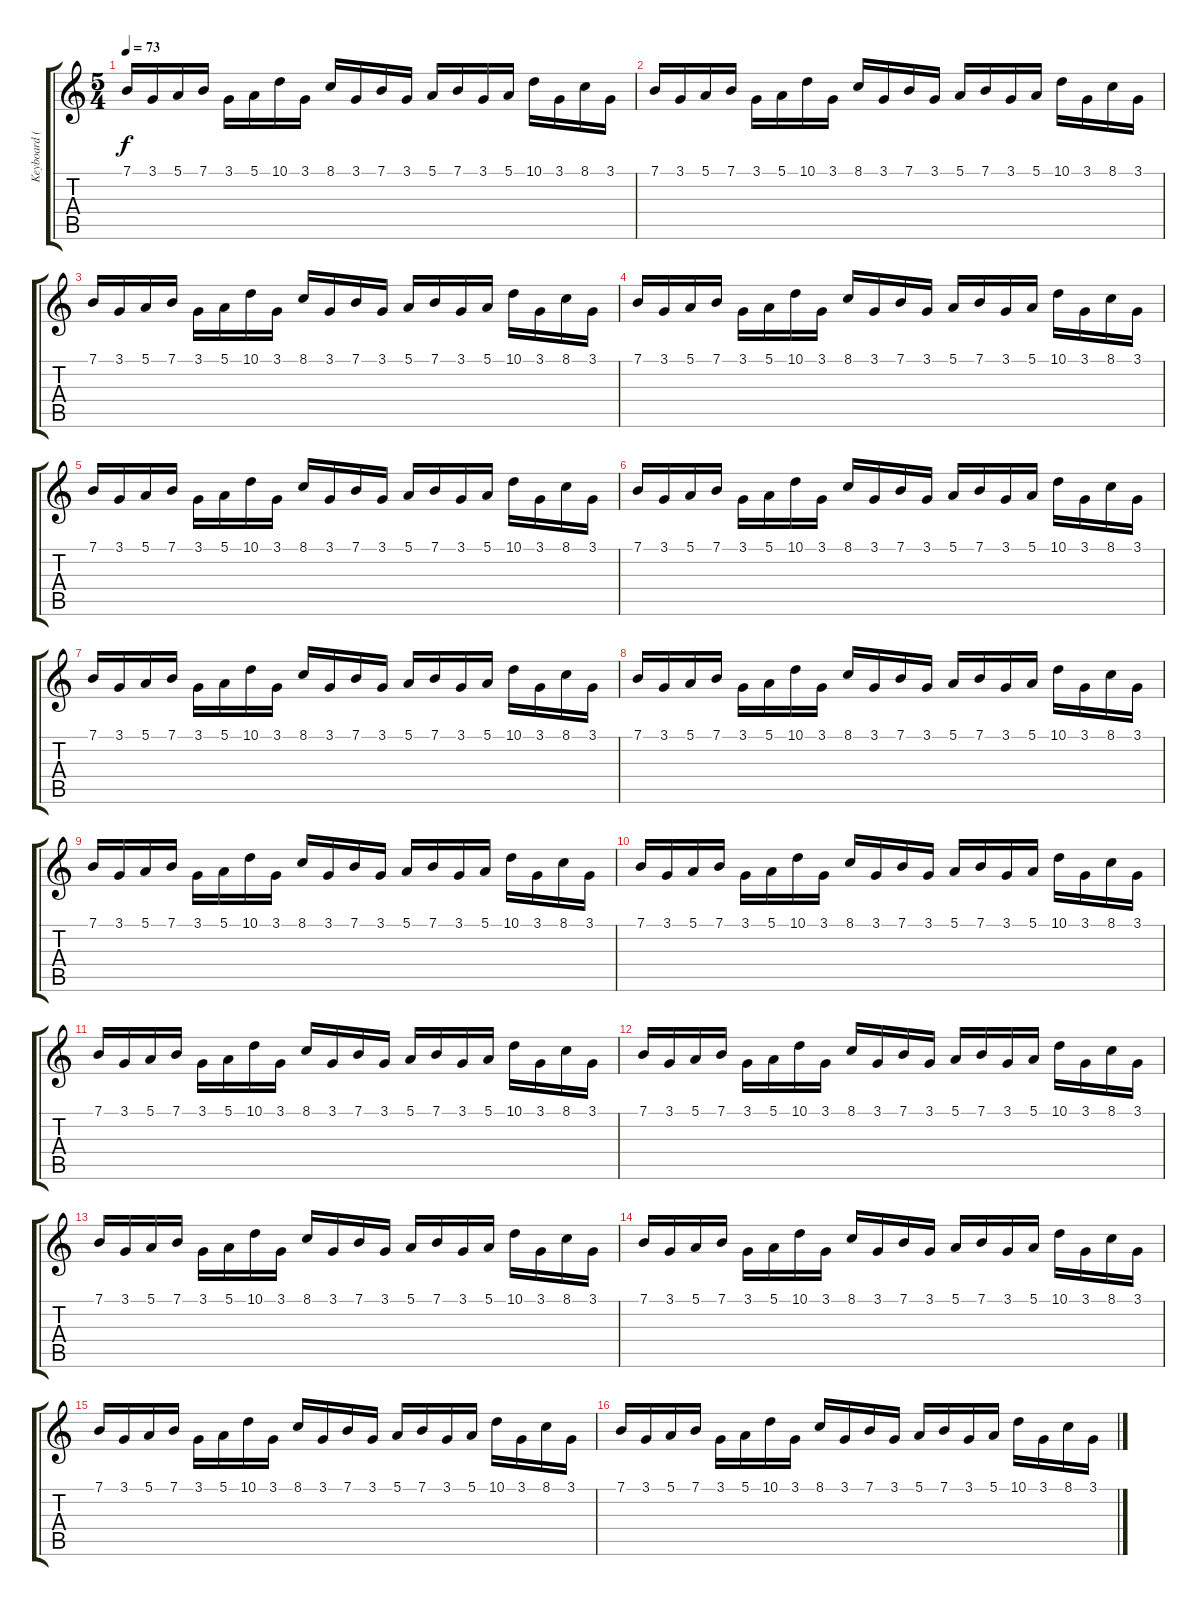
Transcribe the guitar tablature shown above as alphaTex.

\track ("Keyboard (Mark Kelly)" "Keyboard (") {instrument synthstrings1}
\staff {score tabs}
\tuning (E4 B3 G3 D3 A2 E2) {hide}
\ts (5 4)
\tempo 73
\clef g2
\ks c
7.1.16{dy f} 3.1.16 5.1.16 7.1.16 3.1.16 5.1.16 10.1.16 3.1.16 8.1.16 3.1.16 7.1.16 3.1.16 5.1.16 7.1.16 3.1.16 5.1.16 10.1.16 3.1.16 8.1.16 3.1.16 |
7.1.16 3.1.16 5.1.16 7.1.16 3.1.16 5.1.16 10.1.16 3.1.16 8.1.16 3.1.16 7.1.16 3.1.16 5.1.16 7.1.16 3.1.16 5.1.16 10.1.16 3.1.16 8.1.16 3.1.16 |
7.1.16 3.1.16 5.1.16 7.1.16 3.1.16 5.1.16 10.1.16 3.1.16 8.1.16 3.1.16 7.1.16 3.1.16 5.1.16 7.1.16 3.1.16 5.1.16 10.1.16 3.1.16 8.1.16 3.1.16 |
7.1.16 3.1.16 5.1.16 7.1.16 3.1.16 5.1.16 10.1.16 3.1.16 8.1.16 3.1.16 7.1.16 3.1.16 5.1.16 7.1.16 3.1.16 5.1.16 10.1.16 3.1.16 8.1.16 3.1.16 |
7.1.16 3.1.16 5.1.16 7.1.16 3.1.16 5.1.16 10.1.16 3.1.16 8.1.16 3.1.16 7.1.16 3.1.16 5.1.16 7.1.16 3.1.16 5.1.16 10.1.16 3.1.16 8.1.16 3.1.16 |
7.1.16 3.1.16 5.1.16 7.1.16 3.1.16 5.1.16 10.1.16 3.1.16 8.1.16 3.1.16 7.1.16 3.1.16 5.1.16 7.1.16 3.1.16 5.1.16 10.1.16 3.1.16 8.1.16 3.1.16 |
7.1.16 3.1.16 5.1.16 7.1.16 3.1.16 5.1.16 10.1.16 3.1.16 8.1.16 3.1.16 7.1.16 3.1.16 5.1.16 7.1.16 3.1.16 5.1.16 10.1.16 3.1.16 8.1.16 3.1.16 |
7.1.16 3.1.16 5.1.16 7.1.16 3.1.16 5.1.16 10.1.16 3.1.16 8.1.16 3.1.16 7.1.16 3.1.16 5.1.16 7.1.16 3.1.16 5.1.16 10.1.16 3.1.16 8.1.16 3.1.16 |
7.1.16 3.1.16 5.1.16 7.1.16 3.1.16 5.1.16 10.1.16 3.1.16 8.1.16 3.1.16 7.1.16 3.1.16 5.1.16 7.1.16 3.1.16 5.1.16 10.1.16 3.1.16 8.1.16 3.1.16 |
7.1.16 3.1.16 5.1.16 7.1.16 3.1.16 5.1.16 10.1.16 3.1.16 8.1.16 3.1.16 7.1.16 3.1.16 5.1.16 7.1.16 3.1.16 5.1.16 10.1.16 3.1.16 8.1.16 3.1.16 |
7.1.16 3.1.16 5.1.16 7.1.16 3.1.16 5.1.16 10.1.16 3.1.16 8.1.16 3.1.16 7.1.16 3.1.16 5.1.16 7.1.16 3.1.16 5.1.16 10.1.16 3.1.16 8.1.16 3.1.16 |
7.1.16 3.1.16 5.1.16 7.1.16 3.1.16 5.1.16 10.1.16 3.1.16 8.1.16 3.1.16 7.1.16 3.1.16 5.1.16 7.1.16 3.1.16 5.1.16 10.1.16 3.1.16 8.1.16 3.1.16 |
7.1.16 3.1.16 5.1.16 7.1.16 3.1.16 5.1.16 10.1.16 3.1.16 8.1.16 3.1.16 7.1.16 3.1.16 5.1.16 7.1.16 3.1.16 5.1.16 10.1.16 3.1.16 8.1.16 3.1.16 |
7.1.16 3.1.16 5.1.16 7.1.16 3.1.16 5.1.16 10.1.16 3.1.16 8.1.16 3.1.16 7.1.16 3.1.16 5.1.16 7.1.16 3.1.16 5.1.16 10.1.16 3.1.16 8.1.16 3.1.16 |
7.1.16 3.1.16 5.1.16 7.1.16 3.1.16 5.1.16 10.1.16 3.1.16 8.1.16 3.1.16 7.1.16 3.1.16 5.1.16 7.1.16 3.1.16 5.1.16 10.1.16 3.1.16 8.1.16 3.1.16 |
7.1.16 3.1.16 5.1.16 7.1.16 3.1.16 5.1.16 10.1.16 3.1.16 8.1.16 3.1.16 7.1.16 3.1.16 5.1.16 7.1.16 3.1.16 5.1.16 10.1.16 3.1.16 8.1.16 3.1.16
